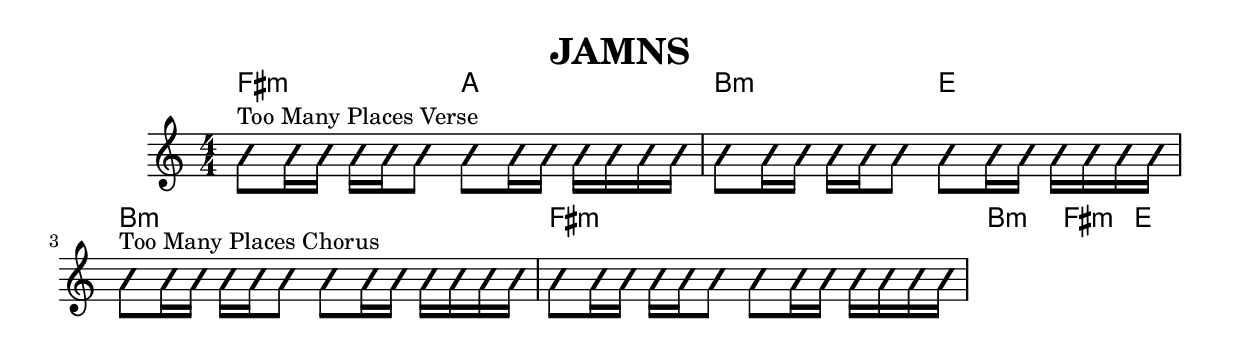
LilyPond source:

%
%
%
\version "2.22.2"
\include "english.ly"
\header {
  title = "JAMNS"
  subtitle = ""
  arranger = ""
  composer = ""
}

\layout { \override Voice.StringNumber #'stencil = ##f }

\include "predefined-guitar-fretboards.ly"

strokeUp = \markup\combine\override #'(thickness . 1.3) \draw-line #'(0 . 2)\raise #2 \arrow-head #Y #UP ##f
strokeDown = \markup\combine\arrow-head #Y #DOWN ##f \override #'(thickness . 1.3) \draw-line #'(0 . 2)

RHu = \rightHandFinger \strokeUp
RHd = \rightHandFinger \strokeDown

too_many_places = {
 <>^"Too Many Places Verse"
 fs8 fs16 fs fs fs fs8 a8 a16 a a a a a 
 b8 b16 b b b b8 a8 e16 e e e e e 
 \break 
  <>^"Too Many Places Chorus"
 fs8 fs16 fs fs fs fs8 a8 a16 a a a a a 
 b8 b16 b b b b8 a8 e16 e e e e e 

}

chord_music = {
  \time 4/4
  \chordmode {  
    fs2:m  a |
    b:m e |
    \break
    b1:m fs:m
    b1:m fs2.:m e4
    
  }
}

music = {
  \numericTimeSignature
  \time 4/4
  \stemDown
  \override Beam.concaveness = #10000
  \too_many_places 
}

<<
\new ChordNames {
	\chord_music
}
 \new Voice \with {
    \consists "Pitch_squash_engraver"
  } {
  \relative c {
    \improvisationOn
    \music
  }
  }

>>


